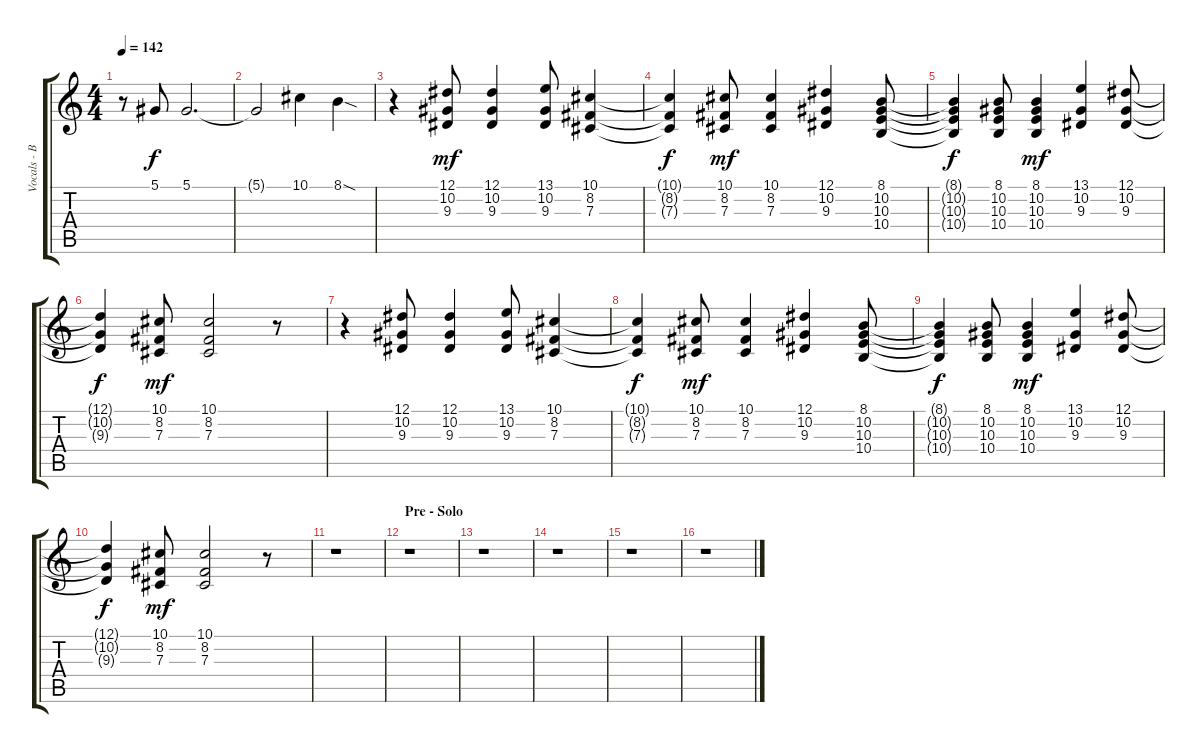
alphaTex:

\track ("Vocals - Backing Vocals" "Vocals - B") {instrument lead2sawtooth}
\staff {score tabs}
\tuning (Eb4 Bb3 Gb3 Db3 Ab2 Eb2) {hide}
\ts (4 4)
\tempo 142
\clef g2
\ks c
r.8{dy f} 5.1.8 5.1.2{d} |
5.1{t}.2 10.1.4 8.1{sod}.4 |
\section ("" "")
r.4 (12.1 10.2 9.3).8{dy mf} (12.1 10.2 9.3).4 (13.1 10.2 9.3).8 (10.1 8.2 7.3).4 |
(10.1{t} 8.2{t} 7.3{t}).4{dy f} (10.1 8.2 7.3).8{dy mf} (10.1 8.2 7.3).4 (12.1 10.2 9.3).4 (8.1 10.2 10.3 10.4).8 |
(8.1{t} 10.2{t} 10.3{t} 10.4{t}).4{dy f} (8.1 10.2 10.3 10.4).8 (8.1 10.2 10.3 10.4).4{dy mf} (13.1 10.2 9.3).4 (12.1 10.2 9.3).8 |
(12.1{t} 10.2{t} 9.3{t}).4{dy f} (10.1 8.2 7.3).8{dy mf} (10.1 8.2 7.3).2 r.8 |
r.4 (12.1 10.2 9.3).8 (12.1 10.2 9.3).4 (13.1 10.2 9.3).8 (10.1 8.2 7.3).4 |
(10.1{t} 8.2{t} 7.3{t}).4{dy f} (10.1 8.2 7.3).8{dy mf} (10.1 8.2 7.3).4 (12.1 10.2 9.3).4 (8.1 10.2 10.3 10.4).8 |
(8.1{t} 10.2{t} 10.3{t} 10.4{t}).4{dy f} (8.1 10.2 10.3 10.4).8 (8.1 10.2 10.3 10.4).4{dy mf} (13.1 10.2 9.3).4 (12.1 10.2 9.3).8 |
(12.1{t} 10.2{t} 9.3{t}).4{dy f} (10.1 8.2 7.3).8{dy mf} (10.1 8.2 7.3).2 r.8 |
r.1 |
\section ("" "Pre - Solo")
r.1 |
r.1 |
r.1 |
r.1 |
r.1
